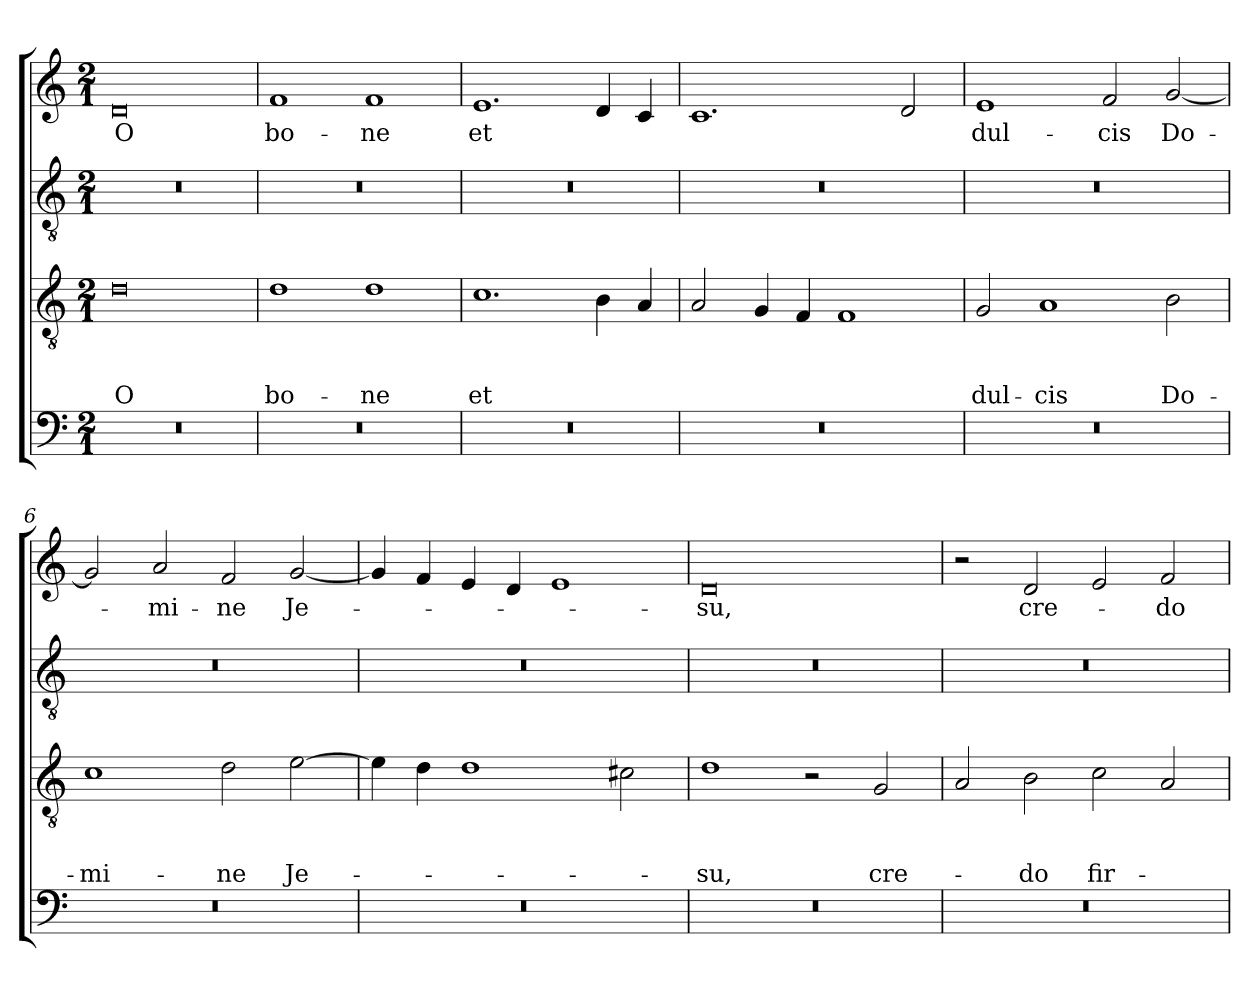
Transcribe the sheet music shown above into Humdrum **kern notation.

**kern	**kern	**text	**text	**text	**kern	**kern	**text
*part4	*part3	*part3	*part3	*part3	*part2	*part1	*part1
*staff4	*staff3	*staff3	*staff3	*staff3	*staff2	*staff1	*staff1
*clefF4	*clefGv2	*	*	*	*clefGv2	*clefG2	*
*k[]	*k[]	*	*	*	*k[]	*k[]	*
*C:	*C:	*	*	*	*C:	*C:	*
*M2/1	*M2/1	*	*	*	*M2/1	*M2/1	*
=1	=1	=1	=1	=1	=1	=1	=1
!	!	!	!	!LO:LY:b	!	!	!LO:LY:b
0r	0d	.	.	O	0r	0d	O
=2	=2	=2	=2	=2	=2	=2	=2
!	!	!	!	!LO:LY:b	!	!	!LO:LY:b
0r	1d	.	.	bo-	0r	1f	bo-
!	!	!	!	!LO:LY:b	!	!	!LO:LY:b
.	1d	.	.	-ne	.	1f	-ne
=3	=3	=3	=3	=3	=3	=3	=3
!	!	!	!	!LO:LY:b	!	!	!LO:LY:b
0r	1.c	.	.	et	0r	1.e	et
.	4B\	.	.	.	.	4d/	.
.	4A/	.	.	.	.	4c/	.
=4	=4	=4	=4	=4	=4	=4	=4
0r	2A/	.	.	.	0r	1.c	.
.	4G/	.	.	.	.	.	.
.	4F/	.	.	.	.	.	.
.	1F	.	.	.	.	.	.
.	.	.	.	.	.	2d/	.
=5	=5	=5	=5	=5	=5	=5	=5
!	!	!	!	!LO:LY:b	!	!	!LO:LY:b
0r	2G/	.	.	dul-	0r	1e	dul-
!	!	!	!	!LO:LY:b	!	!	!
.	1A	.	.	-cis	.	.	.
!	!	!	!	!	!	!	!LO:LY:b
.	.	.	.	.	.	2f/	-cis
!	!	!	!	!LO:LY:b	!	!	!LO:LY:b
.	2B\	.	.	Do-	.	[2g/	Do-
=6	=6	=6	=6	=6	=6	=6	=6
!	!	!	!	!LO:LY:b	!	!	!
0r	1c	.	.	-mi-	0r	2g/]	.
!	!	!	!	!	!	!	!LO:LY:b
.	.	.	.	.	.	2a/	-mi-
!	!	!	!	!LO:LY:b	!	!	!LO:LY:b
.	2d\	.	.	-ne	.	2f/	-ne
!	!	!	!	!LO:LY:b	!	!	!LO:LY:b
.	[2e\	.	.	Je-	.	[2g/	Je-
=7	=7	=7	=7	=7	=7	=7	=7
0r	4e\]	.	.	.	0r	4g/]	.
.	4d\	.	.	.	.	4f/	.
.	1d	.	.	.	.	4e/	.
.	.	.	.	.	.	4d/	.
.	.	.	.	.	.	1e	.
.	2c#\	.	.	.	.	.	.
!!LO:LB:g=z
=8	=8	=8	=8	=8	=8	=8	=8
!	!	!	!	!LO:LY:b	!	!	!LO:LY:b
0r	1d	.	.	-su,	0r	0d	-su,
.	2r	.	.	.	.	.	.
!	!	!	!	!LO:LY:b	!	!	!
.	2G/	.	.	cre-	.	.	.
=9	=9	=9	=9	=9	=9	=9	=9
0r	2A/	.	.	.	0r	2r	.
!	!	!	!	!LO:LY:b	!	!	!LO:LY:b
.	2B\	.	.	-do	.	2d/	cre-
!	!	!	!	!LO:LY:b	!	!	!
.	2c\	.	.	fir-	.	2e/	.
!	!	!	!	!	!	!	!LO:LY:b
.	2A/	.	.	.	.	2f/	-do
=	=	=	=	=	=	=	=
*-	*-	*-	*-	*-	*-	*-	*-
